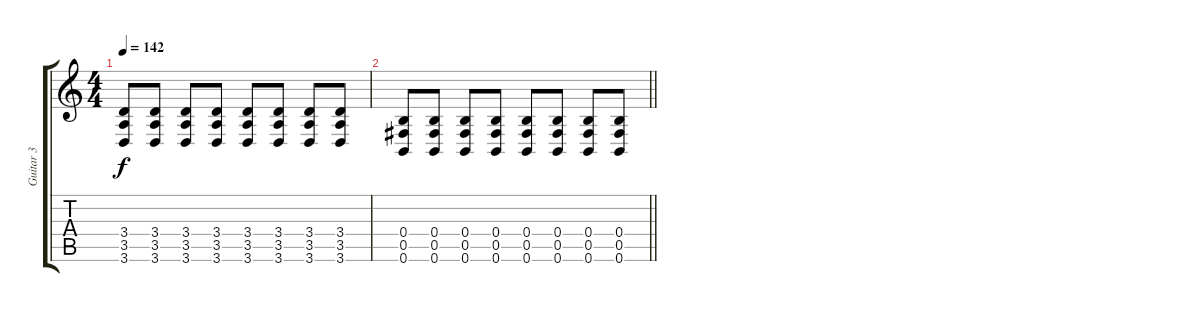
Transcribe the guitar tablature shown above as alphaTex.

\track ("Guitar 3" "Guitar 3") {instrument distortionguitar}
\staff {score tabs}
\tuning (Db4 Ab3 E3 B2 Gb2 B1) {hide}
\ts (4 4)
\tempo 142
\clef g2
\ks c
(3.4 3.5 3.6).8{dy f} (3.4 3.5 3.6).8 (3.4 3.5 3.6).8 (3.4 3.5 3.6).8 (3.4 3.5 3.6).8 (3.4 3.5 3.6).8 (3.4 3.5 3.6).8 (3.4 3.5 3.6).8 |
\barLineRight lightlight
(0.4 0.5 0.6).8 (0.4 0.5 0.6).8 (0.4 0.5 0.6).8 (0.4 0.5 0.6).8 (0.4 0.5 0.6).8 (0.4 0.5 0.6).8 (0.4 0.5 0.6).8 (0.4 0.5 0.6).8
